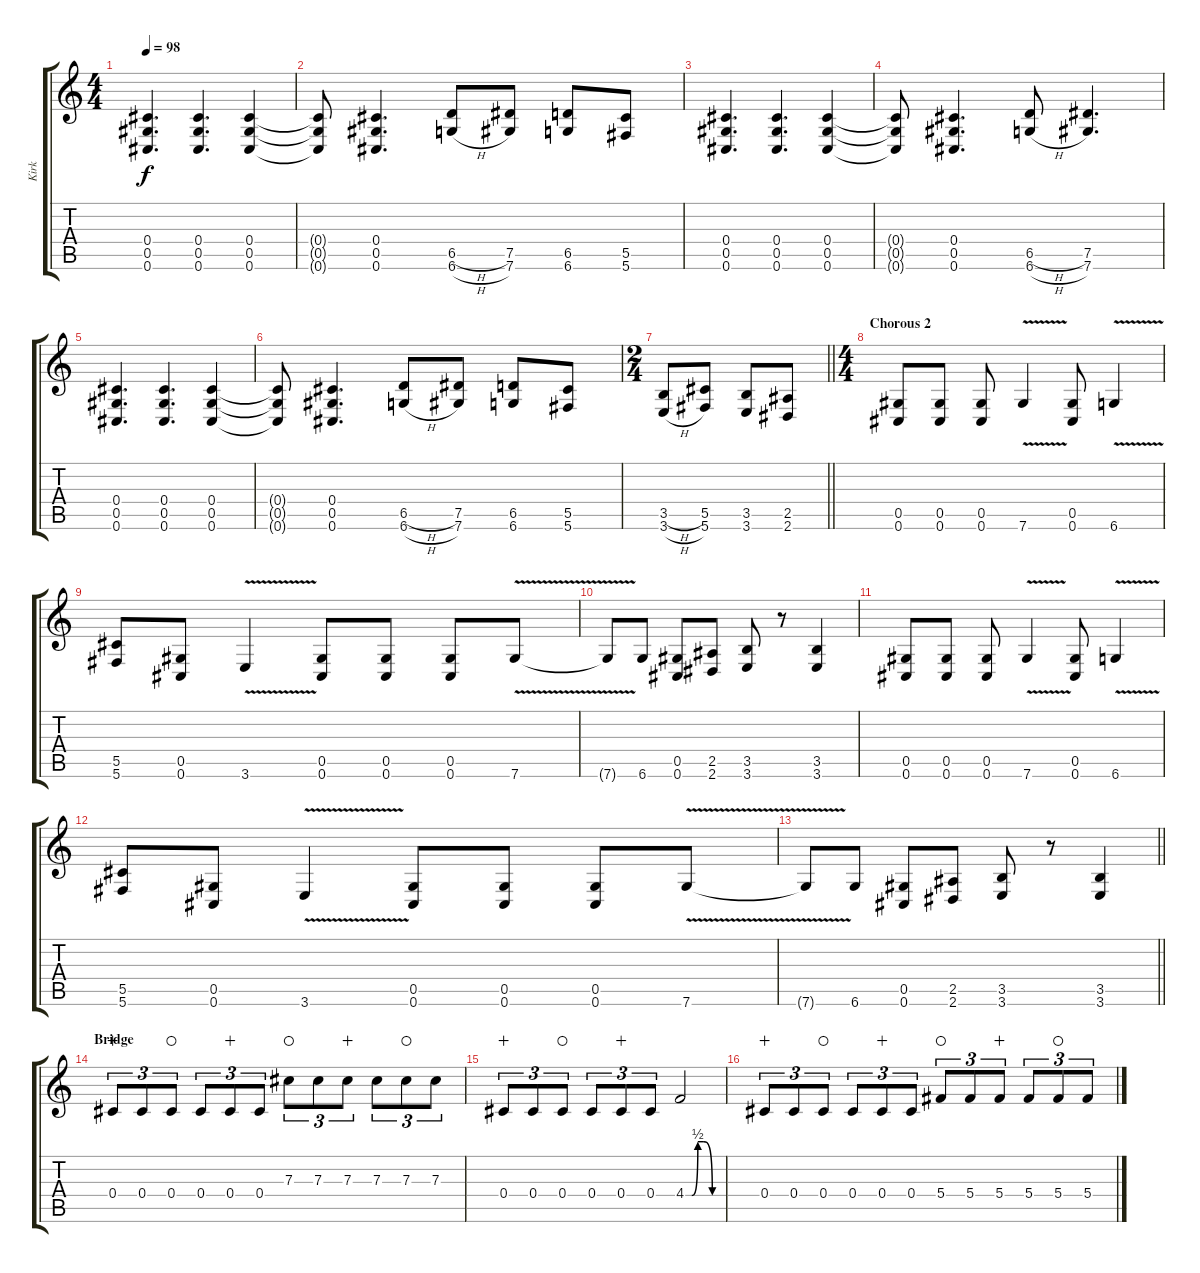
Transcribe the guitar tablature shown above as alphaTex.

\track ("Kirk" "Kirk") {instrument distortionguitar}
\staff {score tabs}
\tuning (Eb4 Bb3 Gb3 Db3 Ab2 Db2) {hide}
\ts (4 4)
\section ("" "")
\tempo 98
\clef g2
\ks c
(0.4 0.5 0.6).4{d dy f} (0.4 0.5 0.6).4{d} (0.4 0.5 0.6).4 |
(0.4{t} 0.5{t} 0.6{t}).8 (0.4 0.5 0.6).4{d} (6.5{h} 6.6{h}).8 (7.5 7.6).8 (6.5 6.6).8 (5.5 5.6).8 |
(0.4 0.5 0.6).4{d} (0.4 0.5 0.6).4{d} (0.4 0.5 0.6).4 |
(0.4{t} 0.5{t} 0.6{t}).8 (0.4 0.5 0.6).4{d} (6.5{h} 6.6{h}).8 (7.5 7.6).4{d} |
(0.4 0.5 0.6).4{d} (0.4 0.5 0.6).4{d} (0.4 0.5 0.6).4 |
(0.4{t} 0.5{t} 0.6{t}).8 (0.4 0.5 0.6).4{d} (6.5{h} 6.6{h}).8 (7.5 7.6).8 (6.5 6.6).8 (5.5 5.6).8 |
\ts (2 4)
\barLineRight lightlight
(3.5{h} 3.6{h}).8 (5.5 5.6).8 (3.5 3.6).8 (2.5 2.6).8 |
\ts (4 4)
\section ("" "Chorous 2")
(0.5 0.6).8 (0.5 0.6).8 (0.5 0.6).8 7.6{v}.4 (0.5 0.6).8 6.6{v}.4 |
(5.5 5.6).8 (0.5 0.6).8 3.6{v}.4 (0.5 0.6).8 (0.5 0.6).8 (0.5 0.6).8 7.6{v}.8 |
7.6{t}.8 6.6.8 (0.5 0.6).8 (2.5 2.6).8 (3.5 3.6).8 r.8 (3.5 3.6).4 |
(0.5 0.6).8 (0.5 0.6).8 (0.5 0.6).8 7.6{v}.4 (0.5 0.6).8 6.6{v}.4 |
(5.5 5.6).8 (0.5 0.6).8 3.6{v}.4 (0.5 0.6).8 (0.5 0.6).8 (0.5 0.6).8 7.6{v}.8 |
\barLineRight lightlight
7.6{t}.8 6.6.8 (0.5 0.6).8 (2.5 2.6).8 (3.5 3.6).8 r.8 (3.5 3.6).4 |
\section ("" "Bridge")
0.4.8{tu (3 2) volume 8 balance 13 wahc} 0.4.8{tu (3 2)} 0.4.8{tu (3 2) waho} 0.4.8{tu (3 2)} 0.4.8{tu (3 2) wahc} 0.4.8{tu (3 2)} 7.3.8{tu (3 2) waho} 7.3.8{tu (3 2)} 7.3.8{tu (3 2) wahc} 7.3.8{tu (3 2)} 7.3.8{tu (3 2) waho} 7.3.8{tu (3 2)} |
0.4.8{tu (3 2) wahc} 0.4.8{tu (3 2)} 0.4.8{tu (3 2) waho} 0.4.8{tu (3 2)} 0.4.8{tu (3 2) wahc} 0.4.8{tu (3 2)} 4.4{be (custom 0 0 10 0 20 2 30 2 44 0 60 0)}.2 |
0.4.8{tu (3 2) wahc} 0.4.8{tu (3 2)} 0.4.8{tu (3 2) waho} 0.4.8{tu (3 2)} 0.4.8{tu (3 2) wahc} 0.4.8{tu (3 2)} 5.4.8{tu (3 2) waho} 5.4.8{tu (3 2)} 5.4.8{tu (3 2) wahc} 5.4.8{tu (3 2)} 5.4.8{tu (3 2) waho} 5.4.8{tu (3 2)}
